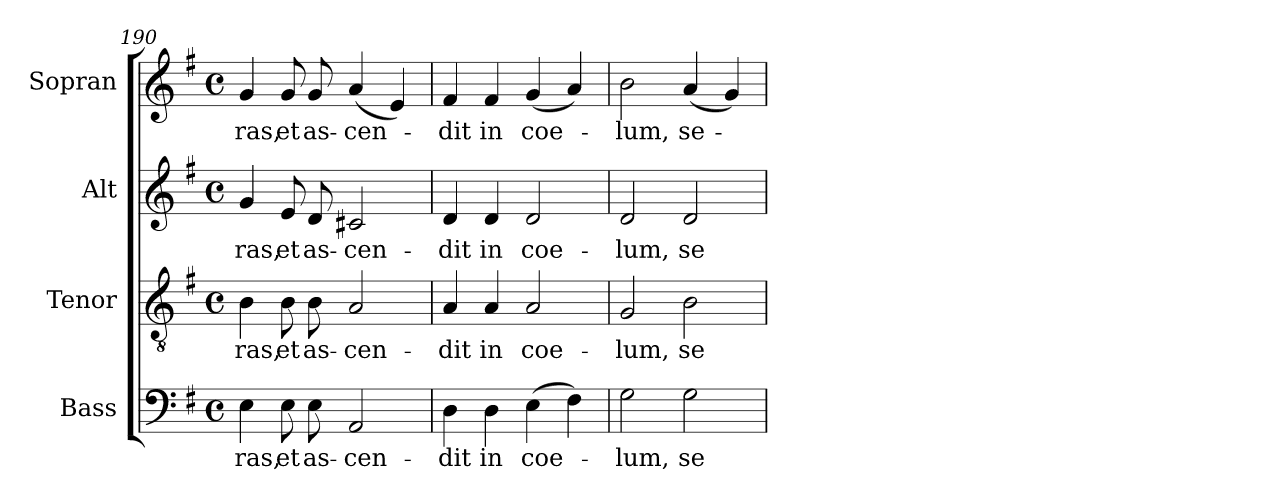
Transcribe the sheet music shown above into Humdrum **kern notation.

**kern	**text	**kern	**text	**kern	**text	**kern	**text
*part4	*part4	*part3	*part3	*part2	*part2	*part1	*part1
*staff4	*staff4	*staff3	*staff3	*staff2	*staff2	*staff1	*staff1
*I"Bass	*	*I"Tenor	*	*I"Alt	*	*I"Sopran	*
*I'B.	*	*I'T.	*	*I'A.	*	*I'S.	*
*clefF4	*	*clefGv2	*	*clefG2	*	*clefG2	*
*k[f#]	*	*k[f#]	*	*k[f#]	*	*k[f#]	*
*G:	*	*G:	*	*G:	*	*G:	*
*M4/4	*	*M4/4	*	*M4/4	*	*M4/4	*
*met(c)	*	*met(c)	*	*met(c)	*	*met(c)	*
=190	=190	=190	=190	=190	=190	=190	=190
!	!LO:LY:b	!	!LO:LY:b	!	!LO:LY:b	!	!LO:LY:b
4E\	-ras,	4B\	-ras,	4g/	-ras,	4g/	-ras,
!	!LO:LY:b	!	!LO:LY:b	!	!LO:LY:b	!	!LO:LY:b
8E\	et	8B\	et	8e/	et	8g/	et
!	!LO:LY:b	!	!LO:LY:b	!	!LO:LY:b	!	!LO:LY:b
8E\	as-	8B\	as-	8d/	as-	8g/	as-
!	!LO:LY:b	!	!LO:LY:b	!	!LO:LY:b	!	!LO:LY:b
2AA/	-cen-	2A/	-cen-	2c#X/	-cen-	(<4a/	-cen-
.	.	.	.	.	.	4e/)	.
=191	=191	=191	=191	=191	=191	=191	=191
!	!LO:LY:b	!	!LO:LY:b	!	!LO:LY:b	!	!LO:LY:b
4D\	-dit	4A/	-dit	4d/	-dit	4f#/	-dit
!	!LO:LY:b	!	!LO:LY:b	!	!LO:LY:b	!	!LO:LY:b
4D\	in	4A/	in	4d/	in	4f#/	in
!	!LO:LY:b	!	!LO:LY:b	!	!LO:LY:b	!	!LO:LY:b
(>4E\	coe-	2A/	coe-	2d/	coe-	(<4g/	coe-
4F#\)	.	.	.	.	.	4a/)	.
=192	=192	=192	=192	=192	=192	=192	=192
!	!LO:LY:b	!	!LO:LY:b	!	!LO:LY:b	!	!LO:LY:b
2G\	-lum,	2G/	-lum,	2d/	-lum,	2b\	-lum,
!	!LO:LY:b	!	!LO:LY:b	!	!LO:LY:b	!	!LO:LY:b
2G\	se-	2B\	se-	2d/	se-	(<4a/	se-
.	.	.	.	.	.	4g/)	.
=	=	=	=	=	=	=	=
*-	*-	*-	*-	*-	*-	*-	*-
